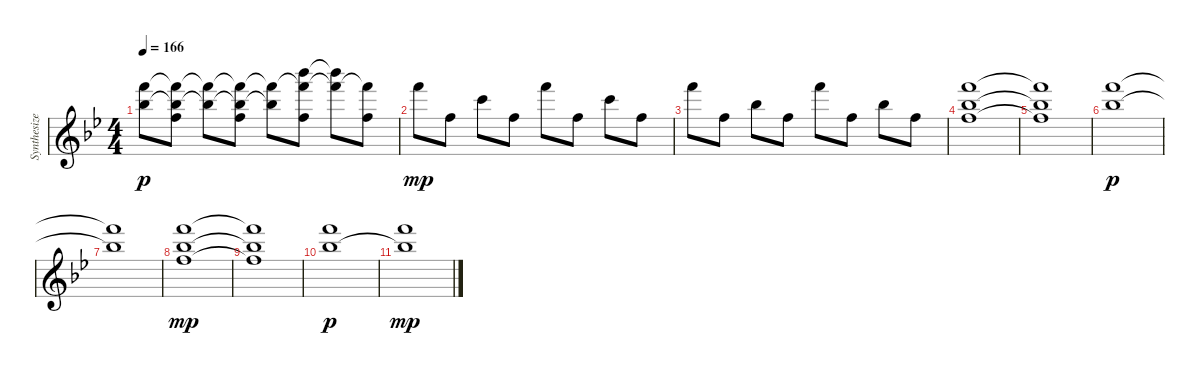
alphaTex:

\track ("Synthesizer (Staff 1)" "Synthesize") {instrument lead7fifths}
\staff {score}
\tuning (E4 B3 G3 D3 A2 E2 B1) {hide}
\ts (4 4)
\tempo 166
\clef g2
\ks gminor
(18.1 30.2).8{dy p} (18.1{t} 30.2{t} 22.3).8 (18.1{t} 30.2{t}).8 (18.1{t} 30.2{t} 22.3).8 (18.1{t} 30.2{t}).8 (30.1 30.2{t} 22.3).8 (30.1{t} 30.2{t}).8 (13.1 30.2{t}).8 |
25.1.8{dy mp} 13.1.8 20.1.8 13.1.8 25.1.8 13.1.8 20.1.8 13.1.8 |
25.1.8 13.1.8 18.1.8 13.1.8 25.1.8 13.1.8 18.1.8 13.1.8 |
(25.1 18.2 27.3).1 |
(25.1{t} 18.2{t} 27.3{t}).1 |
(18.1 30.2).1{dy p} |
(18.1{t} 30.2{t}).1 |
(25.1 18.2 27.3).1{dy mp} |
(25.1{t} 18.2{t} 27.3{t}).1 |
(18.1 30.2).1{dy p} |
(18.1{t} 30.2).1{dy mp}
